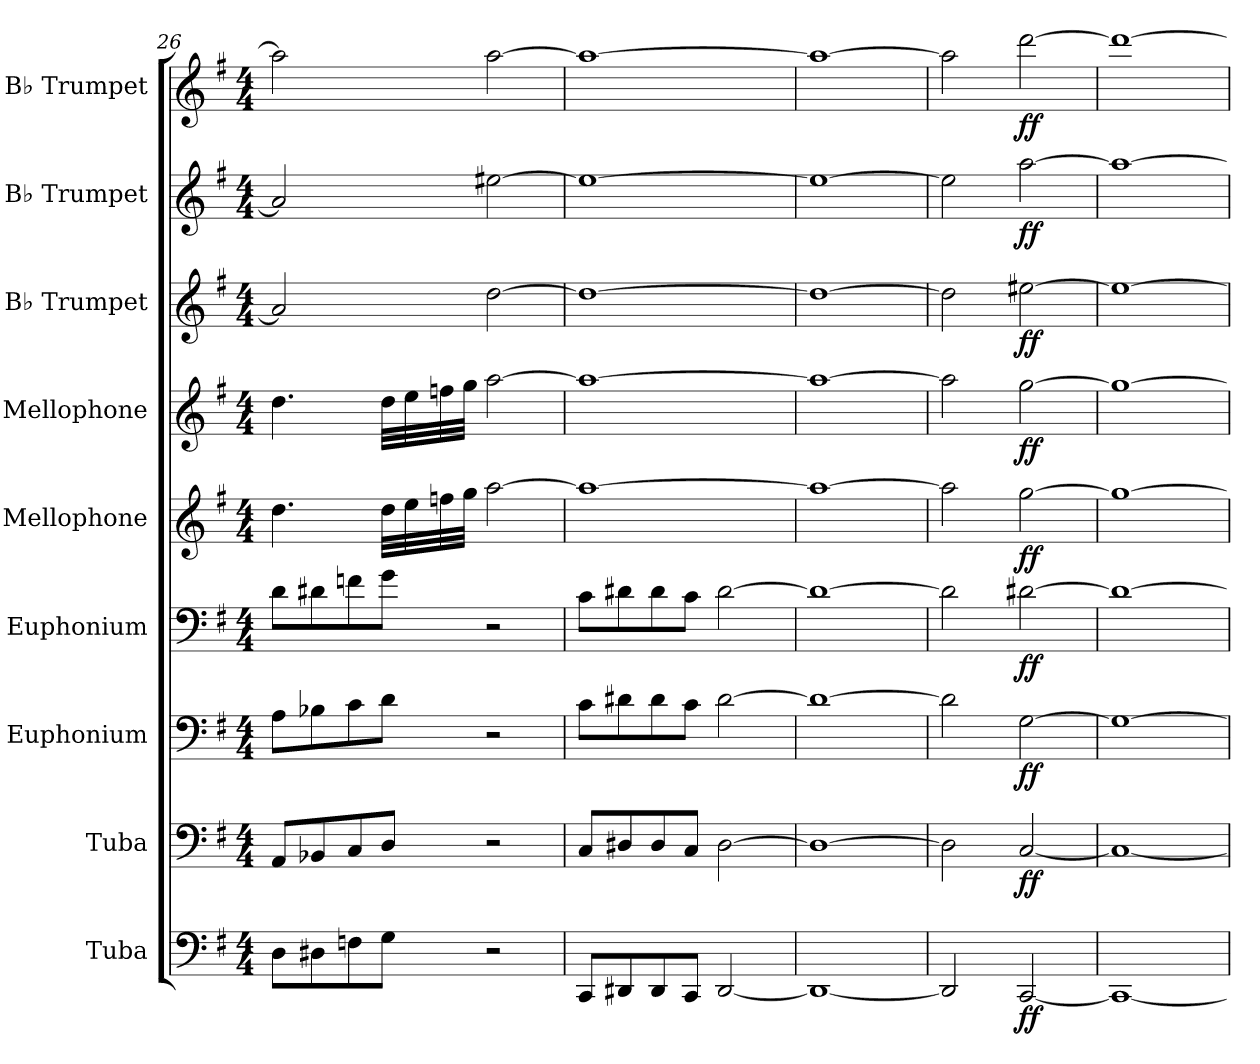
**kern	**dynam	**kern	**dynam	**kern	**dynam	**kern	**dynam	**kern	**dynam	**kern	**dynam	**kern	**dynam	**kern	**dynam	**kern	**dynam
*part9	*part9	*part8	*part8	*part7	*part7	*part6	*part6	*part5	*part5	*part4	*part4	*part3	*part3	*part2	*part2	*part1	*part1
*staff9	*staff9	*staff8	*staff8	*staff7	*staff7	*staff6	*staff6	*staff5	*staff5	*staff4	*staff4	*staff3	*staff3	*staff2	*staff2	*staff1	*staff1
*I"Tuba	*	*I"Tuba	*	*I"Euphonium	*	*I"Euphonium	*	*I"Mellophone	*	*I"Mellophone	*	*I"B♭ Trumpet	*	*I"B♭ Trumpet	*	*I"B♭ Trumpet	*
*I'Tba.	*	*I'Tba.	*	*I'Euph.	*	*I'Euph.	*	*I'Mello.	*	*I'Mello.	*	*I'B♭ Tpt.	*	*I'B♭ Tpt.	*	*I'B♭ Tpt.	*
*clefF4	*	*clefF4	*	*clefF4	*	*clefF4	*	*clefG2	*	*clefG2	*	*clefG2	*	*clefG2	*	*clefG2	*
*	*	*	*	*	*	*	*	*ITrd4c7	*	*ITrd4c7	*	*ITrd1c2	*	*ITrd1c2	*	*ITrd1c2	*
*k[f#]	*	*k[f#]	*	*k[f#]	*	*k[f#]	*	*k[]	*	*k[]	*	*k[b-]	*	*k[b-]	*	*k[b-]	*
*M4/4	*	*M4/4	*	*M4/4	*	*M4/4	*	*M4/4	*	*M4/4	*	*M4/4	*	*M4/4	*	*M4/4	*
=26	=26	=26	=26	=26	=26	=26	=26	=26	=26	=26	=26	=26	=26	=26	=26	=26	=26
8D\L	.	8AA/L	.	8A\L	.	8d\L	.	4.g\	.	4.g\	.	2g/]	.	2g/]	.	2gg\]	.
8D#X\	.	8BB-X/	.	8B-X\	.	8d#X\	.	.	.	.	.	.	.	.	.	.	.
8Fn\	.	8C/	.	8c\	.	8fn\	.	.	.	.	.	.	.	.	.	.	.
8G\J	.	8D/J	.	8d\J	.	8g\J	.	32g\LLL	.	32g\LLL	.	.	.	.	.	.	.
.	.	.	.	.	.	.	.	32a\	.	32a\	.	.	.	.	.	.	.
.	.	.	.	.	.	.	.	32b-X\	.	32b-X\	.	.	.	.	.	.	.
.	.	.	.	.	.	.	.	32cc\JJJ	.	32cc\JJJ	.	.	.	.	.	.	.
2r	.	2r	.	2r	.	2r	.	[2dd\	.	[2dd\	.	[2cc\	.	[2dd#X\	.	[2gg\	.
=27	=27	=27	=27	=27	=27	=27	=27	=27	=27	=27	=27	=27	=27	=27	=27	=27	=27
8CC/L	.	8C/L	.	8c\L	.	8c\L	.	1dd_	.	1dd_	.	1cc_	.	1dd#_	.	1gg_	.
8DD#X/	.	8D#X/	.	8d#X\	.	8d#X\	.	.	.	.	.	.	.	.	.	.	.
8DD#/	.	8D#/	.	8d#\	.	8d#\	.	.	.	.	.	.	.	.	.	.	.
8CC/J	.	8C/J	.	8c\J	.	8c\J	.	.	.	.	.	.	.	.	.	.	.
[2DD#/	.	[2D#\	.	[2d#\	.	[2d#\	.	.	.	.	.	.	.	.	.	.	.
=28	=28	=28	=28	=28	=28	=28	=28	=28	=28	=28	=28	=28	=28	=28	=28	=28	=28
1DD#_	.	1D#_	.	1d#_	.	1d#_	.	1dd_	.	1dd_	.	1cc_	.	1dd#_	.	1gg_	.
!!LO:PB:g=z
=29	=29	=29	=29	=29	=29	=29	=29	=29	=29	=29	=29	=29	=29	=29	=29	=29	=29
2DD#/]	.	2D#\]	.	2d#\]	.	2d#\]	.	2dd\]	.	2dd\]	.	2cc\]	.	2dd#\]	.	2gg\]	.
!	!LO:DY:b	!	!LO:DY:b	!	!LO:DY:b	!	!LO:DY:b	!	!LO:DY:b	!	!LO:DY:b	!	!LO:DY:b	!	!LO:DY:b	!	!LO:DY:b
[2CC/	ff	[2C/	ff	[2G\	ff	[2d#X\	ff	[2cc\	ff	[2cc\	ff	[2dd#X\	ff	[2gg\	ff	[2ccc\	ff
=30	=30	=30	=30	=30	=30	=30	=30	=30	=30	=30	=30	=30	=30	=30	=30	=30	=30
1CC_	.	1C_	.	1G_	.	1d#_	.	1cc_	.	1cc_	.	1dd#_	.	1gg_	.	1ccc_	.
=	=	=	=	=	=	=	=	=	=	=	=	=	=	=	=	=	=
*-	*-	*-	*-	*-	*-	*-	*-	*-	*-	*-	*-	*-	*-	*-	*-	*-	*-
